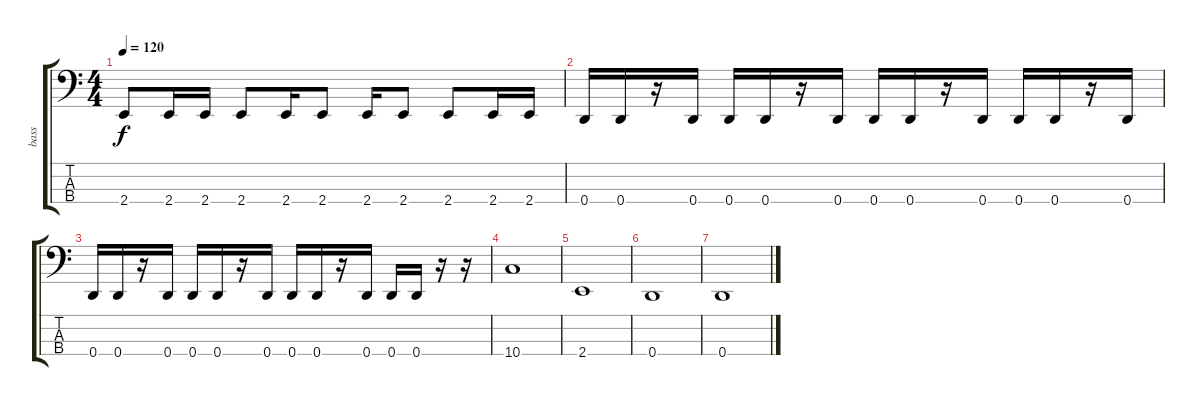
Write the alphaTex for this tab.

\track ("bass" "bass") {instrument electricbasspick}
\staff {score tabs}
\tuning (G2 D2 A1 D1) {hide}
\ts (4 4)
\tempo 120
\clef f4
\ks c
2.4.8{dy f} 2.4.16 2.4.16 2.4.8 2.4.16 2.4.8 2.4.16 2.4.8 2.4.8 2.4.16 2.4.16 |
0.4.16 0.4.16 r.16 0.4.16 0.4.16 0.4.16 r.16 0.4.16 0.4.16 0.4.16 r.16 0.4.16 0.4.16 0.4.16 r.16 0.4.16 |
0.4.16 0.4.16 r.16 0.4.16 0.4.16 0.4.16 r.16 0.4.16 0.4.16 0.4.16 r.16 0.4.16 0.4.16 0.4.16 r.16 r.16 |
10.4.1 |
2.4.1 |
0.4.1 |
0.4.1
